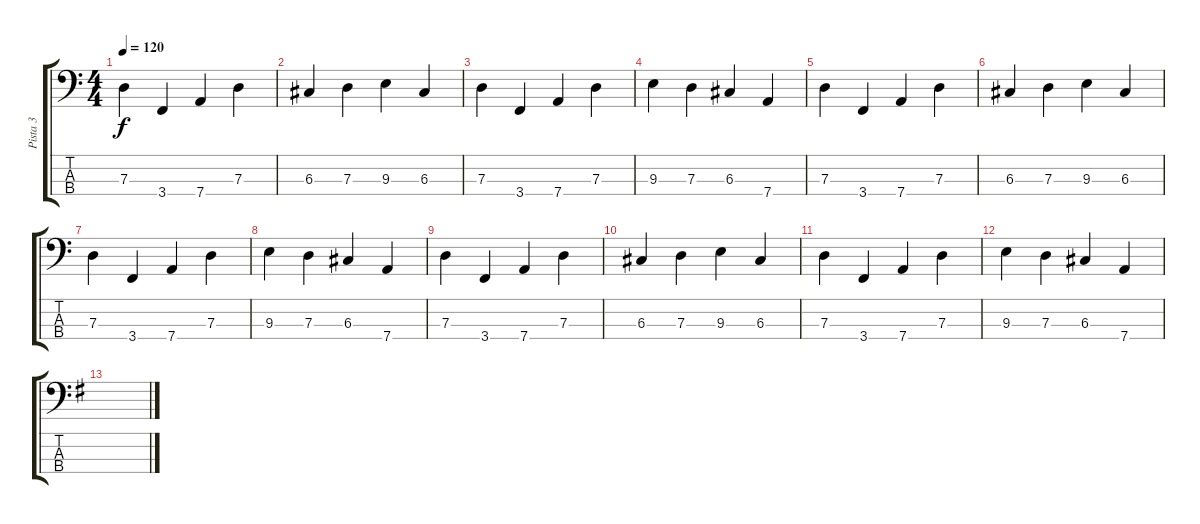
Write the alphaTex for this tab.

\track ("Pista 3" "Pista 3") {instrument electricbassfinger}
\staff {score tabs}
\tuning (F2 C2 G1 D1) {hide}
\ts (4 4)
\tempo 120
\clef f4
\ks c
7.3.4{dy f} 3.4.4 7.4.4 7.3.4 |
6.3.4 7.3.4 9.3.4 6.3.4 |
7.3.4 3.4.4 7.4.4 7.3.4 |
9.3.4 7.3.4 6.3.4 7.4.4 |
7.3.4 3.4.4 7.4.4 7.3.4 |
6.3.4 7.3.4 9.3.4 6.3.4 |
7.3.4 3.4.4 7.4.4 7.3.4 |
9.3.4 7.3.4 6.3.4 7.4.4 |
7.3.4 3.4.4 7.4.4 7.3.4 |
6.3.4 7.3.4 9.3.4 6.3.4 |
7.3.4 3.4.4 7.4.4 7.3.4 |
9.3.4 7.3.4 6.3.4 7.4.4 |
\ks g
